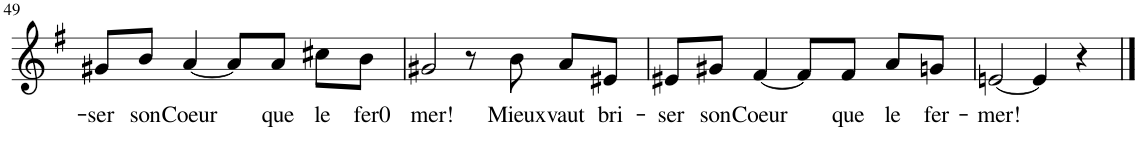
**kern	**text
*part1	*part1
*staff1	*staff1
*I"Piano	*
*I'Pno	*
!!LO:PB:g=z
*clefG2	*
*k[f#]	*
*M4/4	*
=49	=49
!	!LO:LY:b
8g#X/L	-ser
!	!LO:LY:b
8b/J	son
!	!LO:LY:b
[4a/	Coeur
8a/L]	.
!	!LO:LY:b
8a/J	que
!	!LO:LY:b
8cc#X\L	le
!	!LO:LY:b
8b\J	fer0
=50	=50
!	!LO:LY:b
2g#X/	-mer!
8r	.
!	!LO:LY:b
8b\	Mieux
!	!LO:LY:b
8a/L	vaut
!	!LO:LY:b
8e#X/J	bri-
=51	=51
!	!LO:LY:b
8e#X/L	-ser
!	!LO:LY:b
8g#X/J	son
!	!LO:LY:b
[4f#/	Coeur
8f#/L]	.
!	!LO:LY:b
8f#/J	que
!	!LO:LY:b
8a/L	le
!	!LO:LY:b
8gn/J	fer-
=52	=52
!	!LO:LY:b
[2en/	-mer!
4e/]	.
4r	.
==	==
*-	*-
